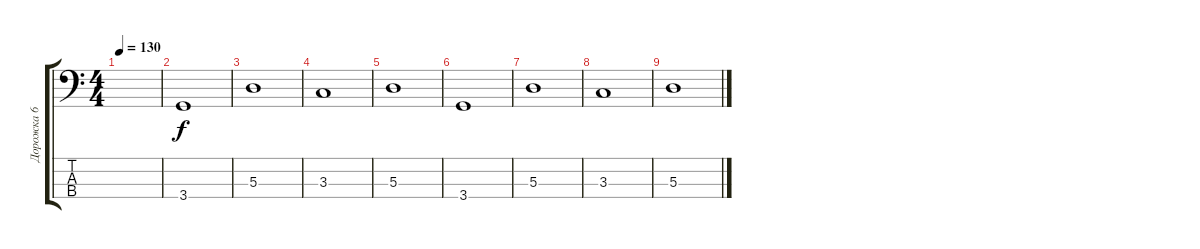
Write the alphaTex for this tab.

\track ("Дорожка 6" "Дорожка 6") {instrument electricbassfinger}
\staff {score tabs}
\tuning (G2 D2 A1 E1) {hide}
\ts (4 4)
\tempo 130
\clef f4
\ks c
|
3.4.1 |
5.3.1 |
3.3.1 |
5.3.1 |
3.4.1 |
5.3.1 |
3.3.1 |
5.3.1
